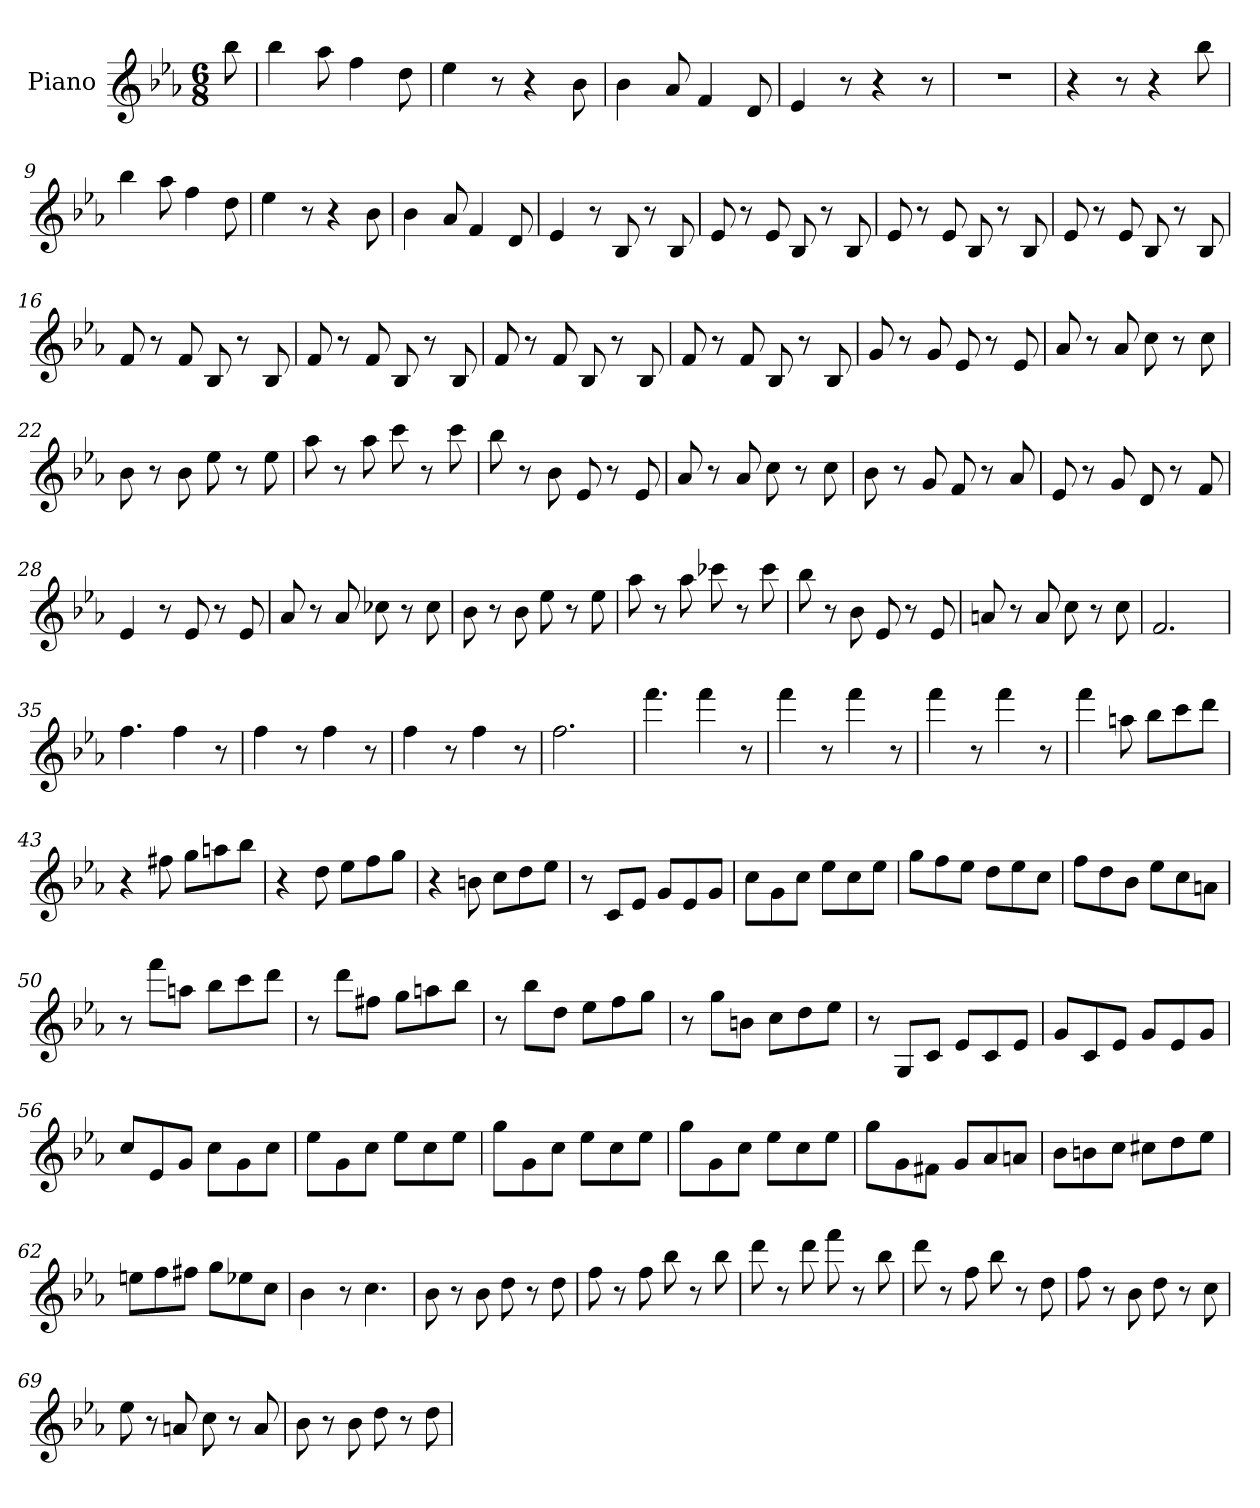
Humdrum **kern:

**kern
*part1
*staff1
*I"Piano
*I'Pno
*clefG2
*k[b-e-a-]
*E-:
*M6/8
*MM240
=
8bb-
=3
4bb-
8aa-
4ff
8dd
=4
4ee-
8r
4r
8b-
=5
4b-
8a-
4f
8d
=6
4e-
8r
4r
8r
=7
2.r
=8
4r
8r
4r
8bb-
=9
4bb-
8aa-
4ff
8dd
=10
4ee-
8r
4r
8b-
=11
4b-
8a-
4f
8d
=12
4e-
8r
8B-
8r
8B-
=13
8e-
8r
8e-
8B-
8r
8B-
=14
8e-
8r
8e-
8B-
8r
8B-
=15
8e-
8r
8e-
8B-
8r
8B-
=16
8f
8r
8f
8B-
8r
8B-
=17
8f
8r
8f
8B-
8r
8B-
=18
8f
8r
8f
8B-
8r
8B-
=19
8f
8r
8f
8B-
8r
8B-
=20
8g
8r
8g
8e-
8r
8e-
=21
8a-
8r
8a-
8cc
8r
8cc
=22
8b-
8r
8b-
8ee-
8r
8ee-
=23
8aa-
8r
8aa-
8ccc
8r
8ccc
=24
8bb-
8r
8b-
8e-
8r
8e-
=25
8a-
8r
8a-
8cc
8r
8cc
=26
8b-
8r
8g
8f
8r
8a-
=27
8e-
8r
8g
8d
8r
8f
=28
4e-
8r
8e-
8r
8e-
=29
8a-
8r
8a-
8cc-X
8r
8cc-
=30
8b-
8r
8b-
8ee-
8r
8ee-
=31
8aa-
8r
8aa-
8ccc-X
8r
8ccc-
=32
8bb-
8r
8b-
8e-
8r
8e-
=33
8an
8r
8a
8cc
8r
8cc
=34
2.f
=35
4.ff
4ff
8r
=36
4ff
8r
4ff
8r
=37
4ff
8r
4ff
8r
=38
2.ff
=39
4.fff
4fff
8r
=40
4fff
8r
4fff
8r
=41
4fff
8r
4fff
8r
=42
4fff
8aan
8bb-\L
8ccc\
8ddd\J
=43
4r
8ff#X
8gg\L
8aan\
8bb-\J
=44
4r
8dd
8ee-\L
8ff\
8gg\J
=45
4r
8bn
8cc\L
8dd\
8ee-\J
=46
8r
8c/L
8e-/J
8g/L
8e-/
8g/J
=47
8cc\L
8g\
8cc\J
8ee-\L
8cc\
8ee-\J
=48
8gg\L
8ff\
8ee-\J
8dd\L
8ee-\
8cc\J
=49
8ff\L
8dd\
8b-\J
8ee-\L
8cc\
8an\J
=50
8r
8fff\L
8aan\J
8bb-\L
8ccc\
8ddd\J
=51
8r
8ddd\L
8ff#X\J
8gg\L
8aan\
8bb-\J
=52
8r
8bb-\L
8dd\J
8ee-\L
8ff\
8gg\J
=53
8r
8gg\L
8bn\J
8cc\L
8dd\
8ee-\J
=54
8r
8G/L
8c/J
8e-/L
8c/
8e-/J
=55
8g/L
8c/
8e-/J
8g/L
8e-/
8g/J
=56
8cc/L
8e-/
8g/J
8cc\L
8g\
8cc\J
=57
8ee-\L
8g\
8cc\J
8ee-\L
8cc\
8ee-\J
=58
8gg\L
8g\
8cc\J
8ee-\L
8cc\
8ee-\J
=59
8gg\L
8g\
8cc\J
8ee-\L
8cc\
8ee-\J
=60
8gg\L
8g\
8f#X\J
8g/L
8a-/
8an/J
=61
8b-\L
8bn\
8cc\J
8cc#X\L
8dd\
8ee-\J
=62
8een\L
8ff\
8ff#X\J
8gg\L
8ee-X\
8cc\J
=63
4b-
8r
4.cc
=64
8b-
8r
8b-
8dd
8r
8dd
=65
8ff
8r
8ff
8bb-
8r
8bb-
=66
8ddd
8r
8ddd
8fff
8r
8bb-
=67
8ddd
8r
8ff
8bb-
8r
8dd
=68
8ff
8r
8b-
8dd
8r
8cc
=69
8ee-
8r
8an
8cc
8r
8a
=70
8b-
8r
8b-
8dd
8r
8dd
=
*-
